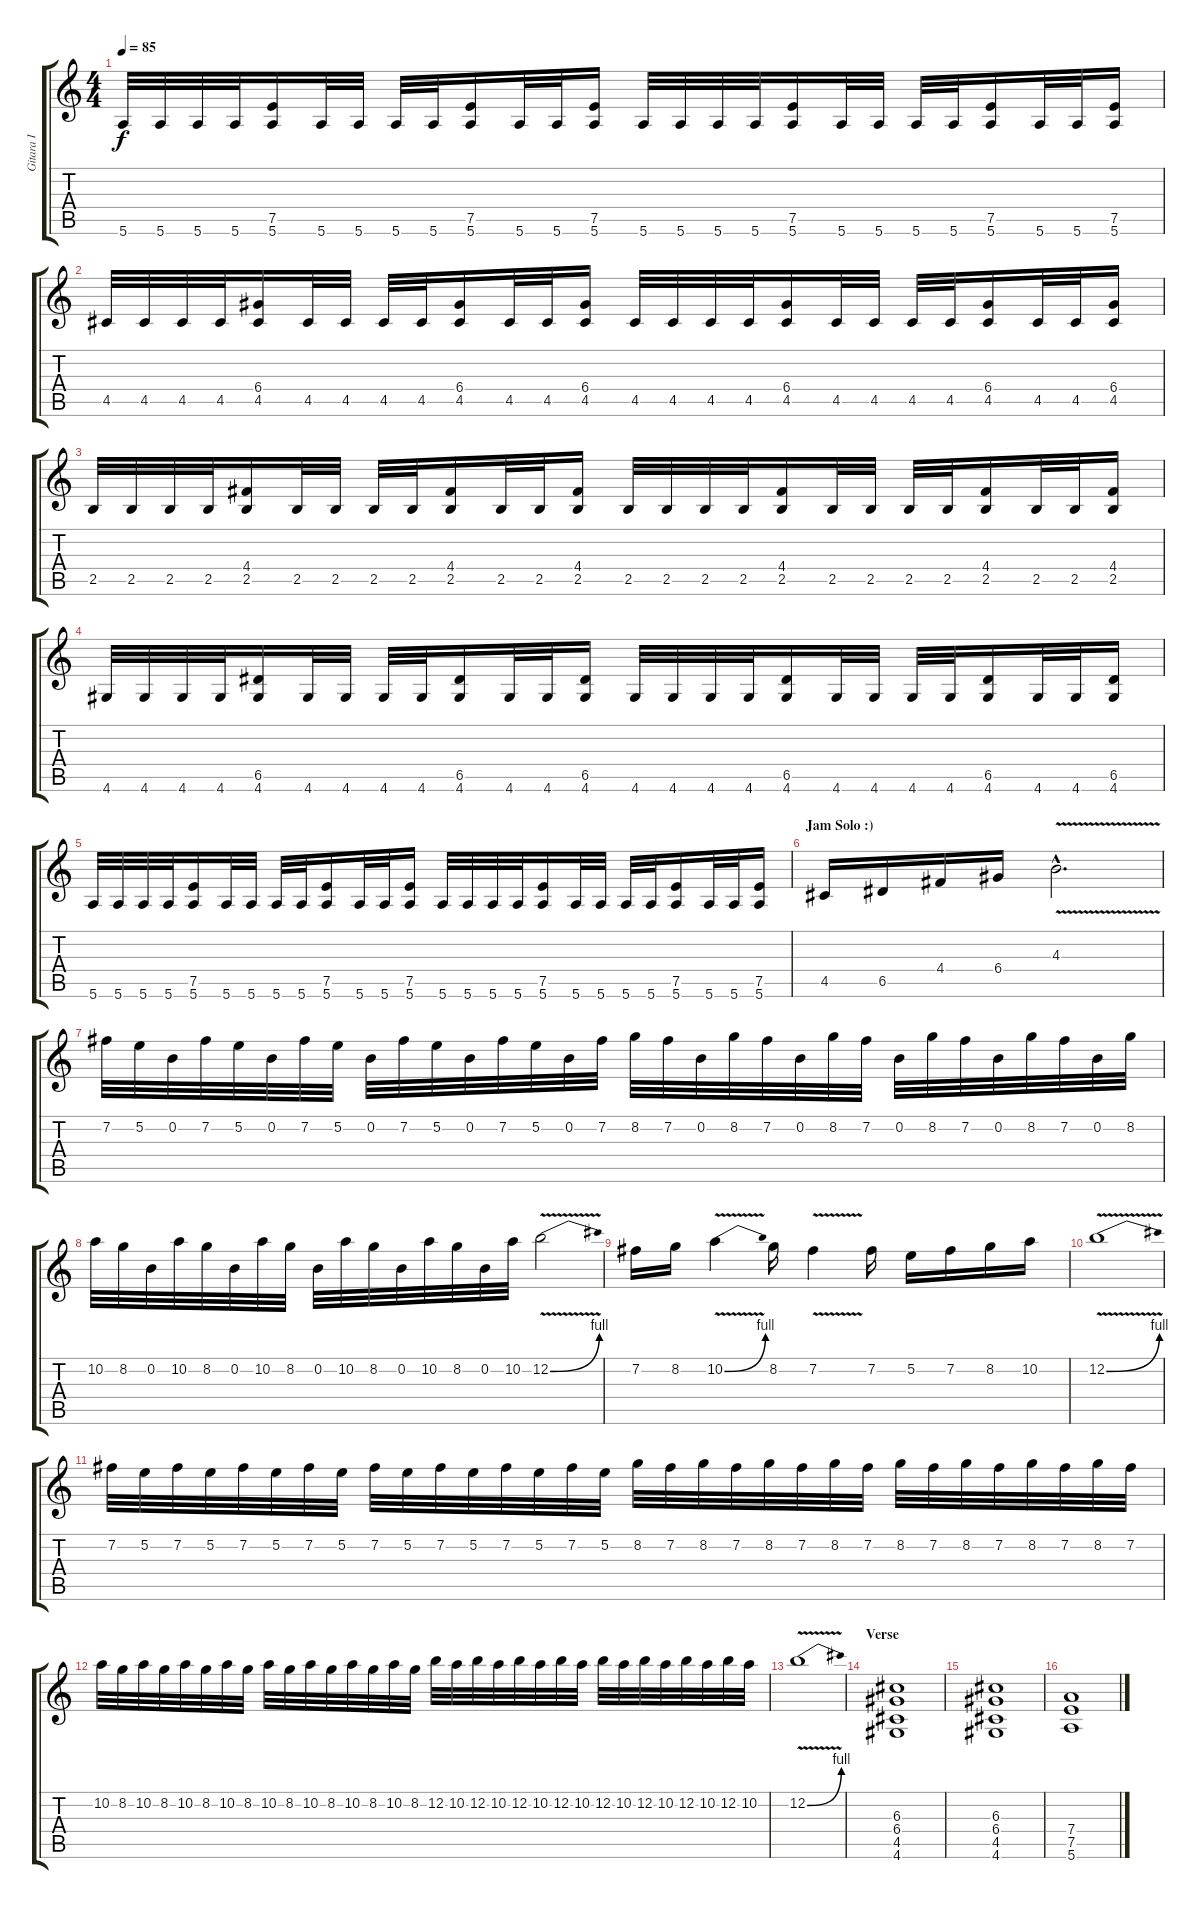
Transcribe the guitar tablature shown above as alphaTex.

\track ("Gitara I" "Gitara I") {instrument distortionguitar}
\staff {score tabs}
\tuning (E4 B3 G3 D3 A2 E2) {hide}
\ts (4 4)
\tempo 85
\clef g2
\ks c
5.6.32{dy f} 5.6.32 5.6.32 5.6.32 (7.5 5.6).16 5.6.32 5.6.32 5.6.32 5.6.32 (7.5 5.6).16 5.6.32 5.6.32 (7.5 5.6).16 5.6.32 5.6.32 5.6.32 5.6.32 (7.5 5.6).16 5.6.32 5.6.32 5.6.32 5.6.32 (7.5 5.6).16 5.6.32 5.6.32 (7.5 5.6).16 |
4.5.32{instrument distortionguitar} 4.5.32 4.5.32 4.5.32 (6.4 4.5).16 4.5.32 4.5.32 4.5.32 4.5.32 (6.4 4.5).16 4.5.32 4.5.32 (6.4 4.5).16 4.5.32{instrument distortionguitar} 4.5.32 4.5.32 4.5.32 (6.4 4.5).16 4.5.32 4.5.32 4.5.32 4.5.32 (6.4 4.5).16 4.5.32 4.5.32 (6.4 4.5).16 |
2.5.32 2.5.32 2.5.32 2.5.32 (4.4 2.5).16 2.5.32 2.5.32 2.5.32 2.5.32 (4.4 2.5).16 2.5.32 2.5.32 (4.4 2.5).16 2.5.32 2.5.32 2.5.32 2.5.32 (4.4 2.5).16 2.5.32 2.5.32 2.5.32 2.5.32 (4.4 2.5).16 2.5.32 2.5.32 (4.4 2.5).16 |
4.6.32 4.6.32 4.6.32 4.6.32 (6.5 4.6).16 4.6.32 4.6.32 4.6.32 4.6.32 (6.5 4.6).16 4.6.32 4.6.32 (6.5 4.6).16 4.6.32 4.6.32 4.6.32 4.6.32 (6.5 4.6).16 4.6.32 4.6.32 4.6.32 4.6.32 (6.5 4.6).16 4.6.32 4.6.32 (6.5 4.6).16 |
5.6.32 5.6.32 5.6.32 5.6.32 (7.5 5.6).16 5.6.32 5.6.32 5.6.32 5.6.32 (7.5 5.6).16 5.6.32 5.6.32 (7.5 5.6).16 5.6.32 5.6.32 5.6.32 5.6.32 (7.5 5.6).16 5.6.32 5.6.32 5.6.32 5.6.32 (7.5 5.6).16 5.6.32 5.6.32 (7.5 5.6).16 |
\section ("" "Jam Solo :)")
4.5.16{instrument distortionguitar} 6.5.16 4.4.16 6.4.16 4.3{v hac}.2{d} |
7.2.32{instrument distortionguitar} 5.2.32 0.2.32 7.2.32{instrument distortionguitar} 5.2.32 0.2.32 7.2.32{instrument distortionguitar} 5.2.32 0.2.32 7.2.32{instrument distortionguitar} 5.2.32 0.2.32 7.2.32{instrument distortionguitar} 5.2.32 0.2.32 7.2.32{instrument distortionguitar} 8.2.32 7.2.32 0.2.32 8.2.32 7.2.32 0.2.32 8.2.32 7.2.32 0.2.32 8.2.32 7.2.32 0.2.32 8.2.32 7.2.32 0.2.32 8.2.32 |
10.2.32 8.2.32 0.2.32 10.2.32 8.2.32 0.2.32 10.2.32 8.2.32 0.2.32 10.2.32 8.2.32 0.2.32 10.2.32 8.2.32 0.2.32 10.2.32 12.2{be (bend 0 0 60 4) v}.2 |
7.2.16{instrument distortionguitar} 8.2.16 10.2{be (bend 0 0 60 4) v}.4 8.2.16 7.2{v}.4 7.2.16 5.2.16 7.2.16 8.2.16 10.2.16 |
12.2{be (bend 0 0 60 4) v}.1 |
7.2.32 5.2.32 7.2.32 5.2.32 7.2.32 5.2.32 7.2.32 5.2.32 7.2.32 5.2.32 7.2.32 5.2.32 7.2.32 5.2.32 7.2.32 5.2.32 8.2.32 7.2.32 8.2.32 7.2.32 8.2.32 7.2.32 8.2.32 7.2.32 8.2.32 7.2.32 8.2.32 7.2.32 8.2.32 7.2.32 8.2.32 7.2.32 |
10.2.32 8.2.32 10.2.32 8.2.32 10.2.32 8.2.32 10.2.32 8.2.32 10.2.32 8.2.32 10.2.32 8.2.32 10.2.32 8.2.32 10.2.32 8.2.32 12.2.32 10.2.32 12.2.32 10.2.32 12.2.32 10.2.32 12.2.32 10.2.32 12.2.32 10.2.32 12.2.32 10.2.32 12.2.32 10.2.32 12.2.32 10.2.32 |
12.2{be (bend 0 0 60 4) v}.1 |
\section ("" "Verse")
(6.3 6.4 4.5 4.6).1{instrument distortionguitar} |
(6.3 6.4 4.5 4.6).1 |
(7.4 7.5 5.6).1
